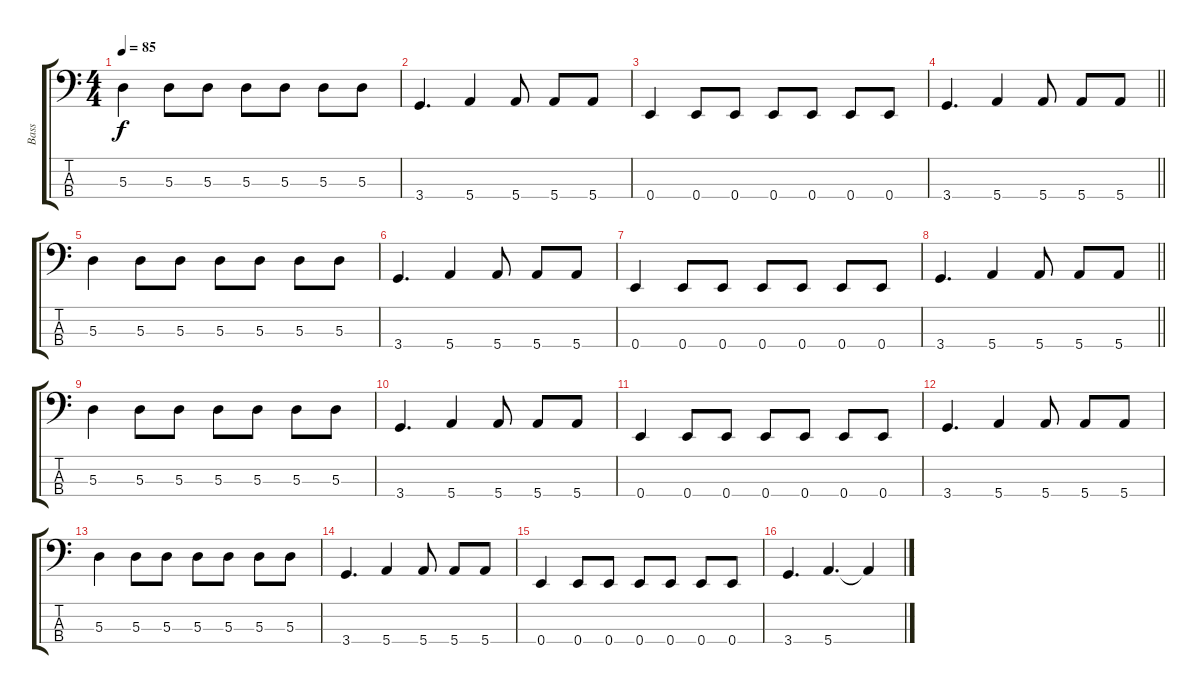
\track ("Bass" "Bass") {instrument electricbassfinger}
\staff {score tabs}
\tuning (G2 D2 A1 E1) {hide}
\ts (4 4)
\tempo 85
\clef f4
\ks c
5.3.4{dy f} 5.3.8 5.3.8 5.3.8 5.3.8 5.3.8 5.3.8 |
3.4.4{d} 5.4.4 5.4.8 5.4.8 5.4.8 |
0.4.4 0.4.8 0.4.8 0.4.8 0.4.8 0.4.8 0.4.8 |
\barLineRight lightlight
3.4.4{d} 5.4.4 5.4.8 5.4.8 5.4.8 |
\section ("" "")
5.3.4 5.3.8 5.3.8 5.3.8 5.3.8 5.3.8 5.3.8 |
3.4.4{d} 5.4.4 5.4.8 5.4.8 5.4.8 |
0.4.4 0.4.8 0.4.8 0.4.8 0.4.8 0.4.8 0.4.8 |
\barLineRight lightlight
3.4.4{d} 5.4.4 5.4.8 5.4.8 5.4.8 |
\section ("" "")
5.3.4 5.3.8 5.3.8 5.3.8 5.3.8 5.3.8 5.3.8 |
3.4.4{d} 5.4.4 5.4.8 5.4.8 5.4.8 |
0.4.4 0.4.8 0.4.8 0.4.8 0.4.8 0.4.8 0.4.8 |
3.4.4{d} 5.4.4 5.4.8 5.4.8 5.4.8 |
5.3.4 5.3.8 5.3.8 5.3.8 5.3.8 5.3.8 5.3.8 |
3.4.4{d} 5.4.4 5.4.8 5.4.8 5.4.8 |
0.4.4 0.4.8 0.4.8 0.4.8 0.4.8 0.4.8 0.4.8 |
3.4.4{d} 5.4.4{d} 5.4{t}.4
